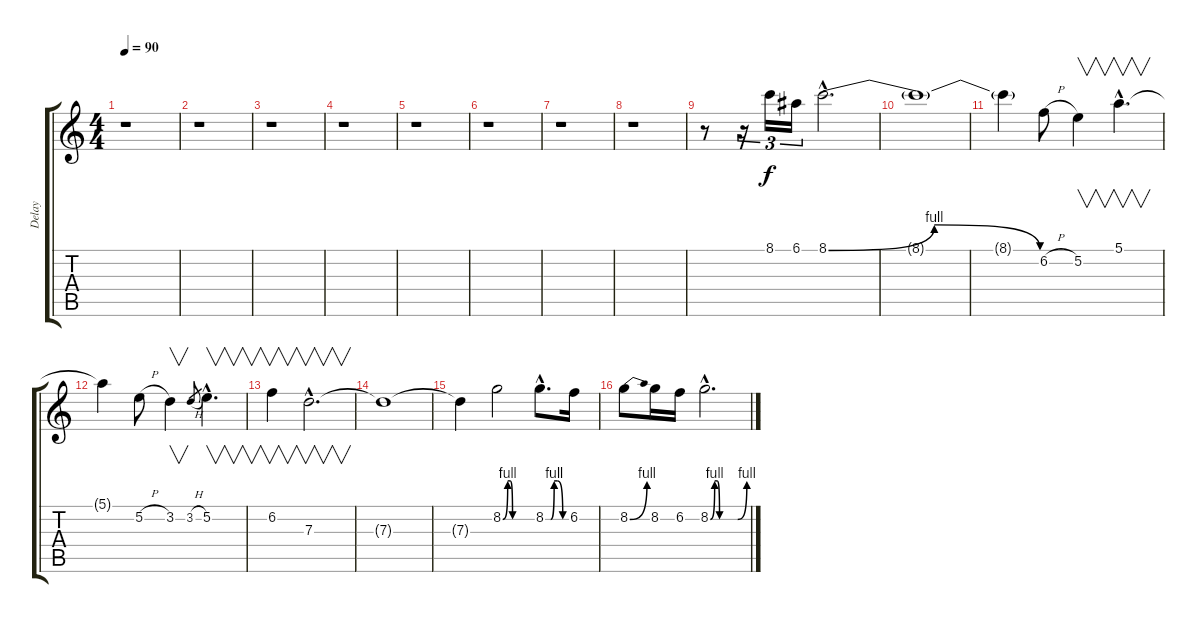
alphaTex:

\track ("Delay" "Delay") {instrument overdrivenguitar}
\staff {score tabs}
\tuning (E4 B3 G3 D3 A2 D2) {hide}
\ts (4 4)
\tempo 90
\clef g2
\ks c
r.1{dy f} |
r.1 |
r.1 |
r.1 |
r.1 |
r.1 |
r.1 |
r.1 |
r.8 r.16{tu (3 2)} 8.1.16{tu (3 2)} 6.1.16{tu (3 2)} 8.1{be (bendrelease 0 0 5 4 45 4 60 0) hac}.2{d} |
8.1{t}.1 |
8.1{t}.4 6.2{h}.8 5.2.4{v} 5.1{hac}.4{v d} |
5.1{t}.4 5.2{h}.8 3.2.4{v} 3.2{h}.8{gr} 5.2{hac}.4{v d} |
6.2.4{v} 7.3{hac}.2{v d} |
7.3{t}.1 |
7.3{t}.4 8.2{be (custom 0 0 10 4 15 4 20 0 60 0)}.2 8.2{be (custom 0 0 15 0 25 4 34 4 50 0 60 0) hac}.8{d} 6.2.16 |
8.2{be (bend 0 0 60 4)}.8 8.2.16 6.2.16 8.2{be (custom 0 0 7 4 11 4 15 0 45 0 60 4) hac}.2{d}
